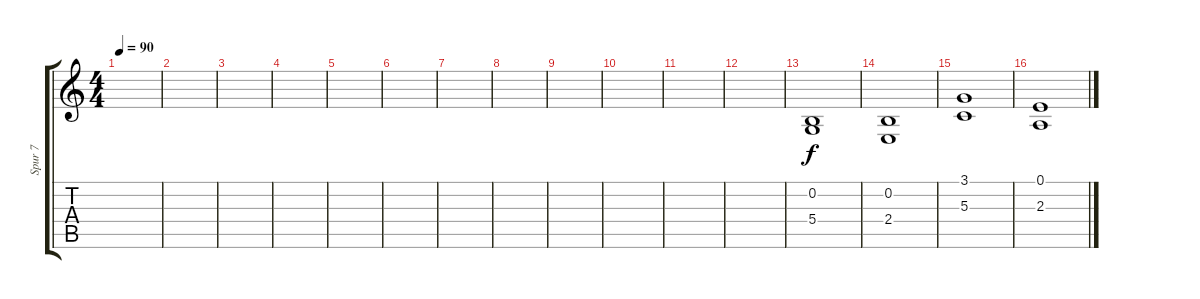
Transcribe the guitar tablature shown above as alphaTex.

\track ("Spur 7" "Spur 7") {instrument stringensemble2}
\staff {score tabs}
\tuning (E4 B3 G3 D3 A2 E2) {hide}
\ts (4 4)
\tempo 90
\clef g2
\ks c
|
|
|
|
|
|
|
|
|
|
|
|
(0.2 5.4).1 |
(0.2 2.4).1 |
(3.1 5.3).1 |
(0.1 2.3).1
